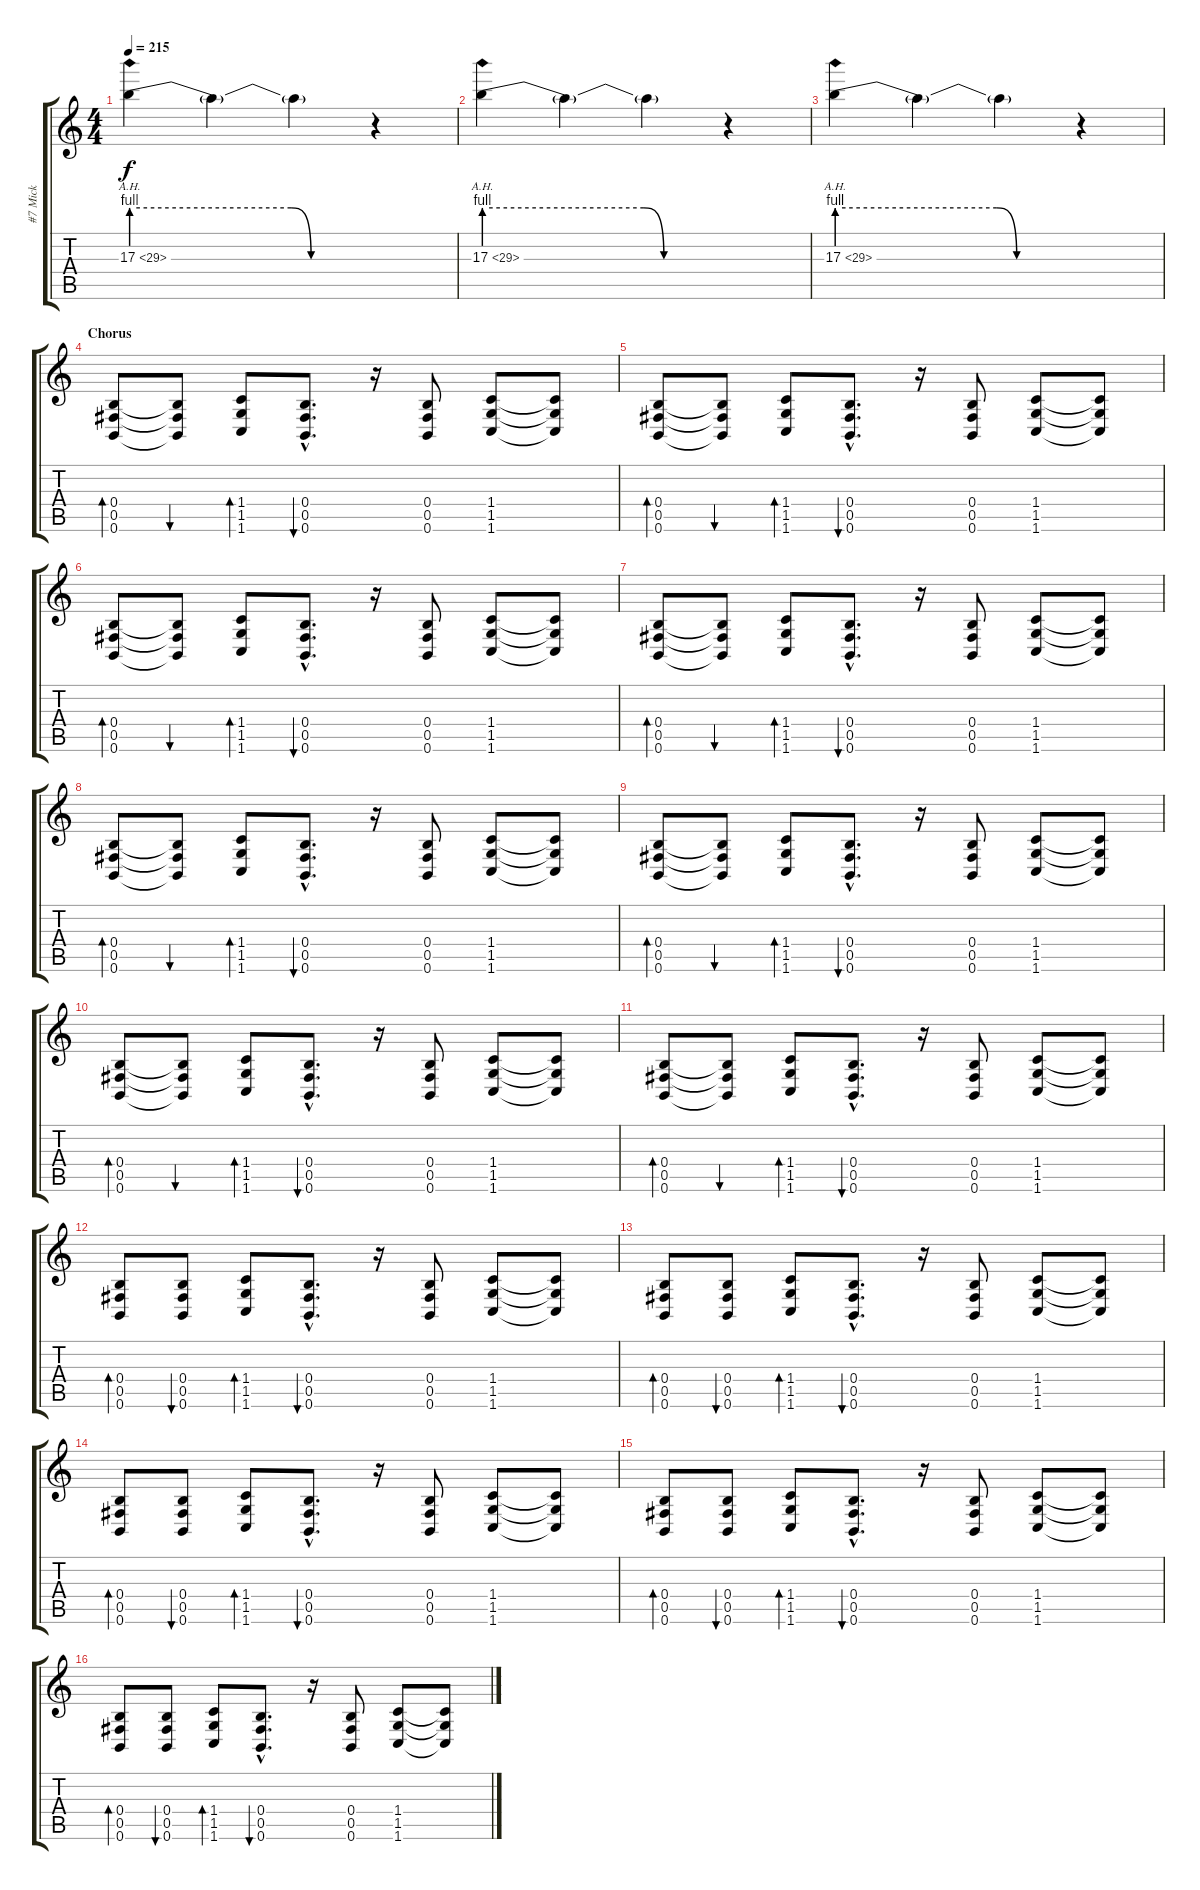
\track ("#7 Mick" "#7 Mick") {instrument overdrivenguitar}
\staff {score tabs}
\tuning (Db4 Ab3 E3 B2 Gb2 B1) {hide}
\ts (4 4)
\tempo 215
\clef g2
\ks c
17.3{be (custom 0 4 40 4 45 0 60 0) ah 12}.4{dy f} 17.3{t}.4 17.3{t}.4 r.4 |
17.3{be (custom 0 4 40 4 45 0 60 0) ah 12}.4 17.3{t}.4 17.3{t}.4 r.4 |
17.3{be (custom 0 4 40 4 45 0 60 0) ah 12}.4 17.3{t}.4 17.3{t}.4 r.4 |
\section ("" "Chorus")
(0.4 0.5 0.6).8{bd 120 instrument distortionguitar} (0.4{t} 0.5{t} 0.6{t}).8{bu 120} (1.4 1.5 1.6).8{bd 120} (0.4{hac} 0.5{hac} 0.6{hac}).8{d bu 120} r.16 (0.4 0.5 0.6).8 (1.4 1.5 1.6).8 (1.4{t} 1.5{t} 1.6{t}).8 |
(0.4 0.5 0.6).8{bd 120} (0.4{t} 0.5{t} 0.6{t}).8{bu 120} (1.4 1.5 1.6).8{bd 120} (0.4{hac} 0.5{hac} 0.6{hac}).8{d bu 120} r.16 (0.4 0.5 0.6).8 (1.4 1.5 1.6).8 (1.4{t} 1.5{t} 1.6{t}).8 |
(0.4 0.5 0.6).8{bd 120} (0.4{t} 0.5{t} 0.6{t}).8{bu 120} (1.4 1.5 1.6).8{bd 120} (0.4{hac} 0.5{hac} 0.6{hac}).8{d bu 120} r.16 (0.4 0.5 0.6).8 (1.4 1.5 1.6).8 (1.4{t} 1.5{t} 1.6{t}).8 |
(0.4 0.5 0.6).8{bd 120} (0.4{t} 0.5{t} 0.6{t}).8{bu 120} (1.4 1.5 1.6).8{bd 120} (0.4{hac} 0.5{hac} 0.6{hac}).8{d bu 120} r.16 (0.4 0.5 0.6).8 (1.4 1.5 1.6).8 (1.4{t} 1.5{t} 1.6{t}).8 |
(0.4 0.5 0.6).8{bd 120} (0.4{t} 0.5{t} 0.6{t}).8{bu 120} (1.4 1.5 1.6).8{bd 120} (0.4{hac} 0.5{hac} 0.6{hac}).8{d bu 120} r.16 (0.4 0.5 0.6).8 (1.4 1.5 1.6).8 (1.4{t} 1.5{t} 1.6{t}).8 |
(0.4 0.5 0.6).8{bd 120} (0.4{t} 0.5{t} 0.6{t}).8{bu 120} (1.4 1.5 1.6).8{bd 120} (0.4{hac} 0.5{hac} 0.6{hac}).8{d bu 120} r.16 (0.4 0.5 0.6).8 (1.4 1.5 1.6).8 (1.4{t} 1.5{t} 1.6{t}).8 |
(0.4 0.5 0.6).8{bd 120} (0.4{t} 0.5{t} 0.6{t}).8{bu 120} (1.4 1.5 1.6).8{bd 120} (0.4{hac} 0.5{hac} 0.6{hac}).8{d bu 120} r.16 (0.4 0.5 0.6).8 (1.4 1.5 1.6).8 (1.4{t} 1.5{t} 1.6{t}).8 |
(0.4 0.5 0.6).8{bd 120} (0.4{t} 0.5{t} 0.6{t}).8{bu 120} (1.4 1.5 1.6).8{bd 120} (0.4{hac} 0.5{hac} 0.6{hac}).8{d bu 120} r.16 (0.4 0.5 0.6).8 (1.4 1.5 1.6).8 (1.4{t} 1.5{t} 1.6{t}).8 |
(0.4 0.5 0.6).8{bd 120} (0.4 0.5 0.6).8{bu 120} (1.4 1.5 1.6).8{bd 120} (0.4{hac} 0.5{hac} 0.6{hac}).8{d bu 120} r.16 (0.4 0.5 0.6).8 (1.4 1.5 1.6).8 (1.4{t} 1.5{t} 1.6{t}).8 |
(0.4 0.5 0.6).8{bd 120} (0.4 0.5 0.6).8{bu 120} (1.4 1.5 1.6).8{bd 120} (0.4{hac} 0.5{hac} 0.6{hac}).8{d bu 120} r.16 (0.4 0.5 0.6).8 (1.4 1.5 1.6).8 (1.4{t} 1.5{t} 1.6{t}).8 |
(0.4 0.5 0.6).8{bd 120} (0.4 0.5 0.6).8{bu 120} (1.4 1.5 1.6).8{bd 120} (0.4{hac} 0.5{hac} 0.6{hac}).8{d bu 120} r.16 (0.4 0.5 0.6).8 (1.4 1.5 1.6).8 (1.4{t} 1.5{t} 1.6{t}).8 |
(0.4 0.5 0.6).8{bd 120} (0.4 0.5 0.6).8{bu 120} (1.4 1.5 1.6).8{bd 120} (0.4{hac} 0.5{hac} 0.6{hac}).8{d bu 120} r.16 (0.4 0.5 0.6).8 (1.4 1.5 1.6).8 (1.4{t} 1.5{t} 1.6{t}).8 |
(0.4 0.5 0.6).8{bd 120} (0.4 0.5 0.6).8{bu 120} (1.4 1.5 1.6).8{bd 120} (0.4{hac} 0.5{hac} 0.6{hac}).8{d bu 120} r.16 (0.4 0.5 0.6).8 (1.4 1.5 1.6).8 (1.4{t} 1.5{t} 1.6{t}).8
